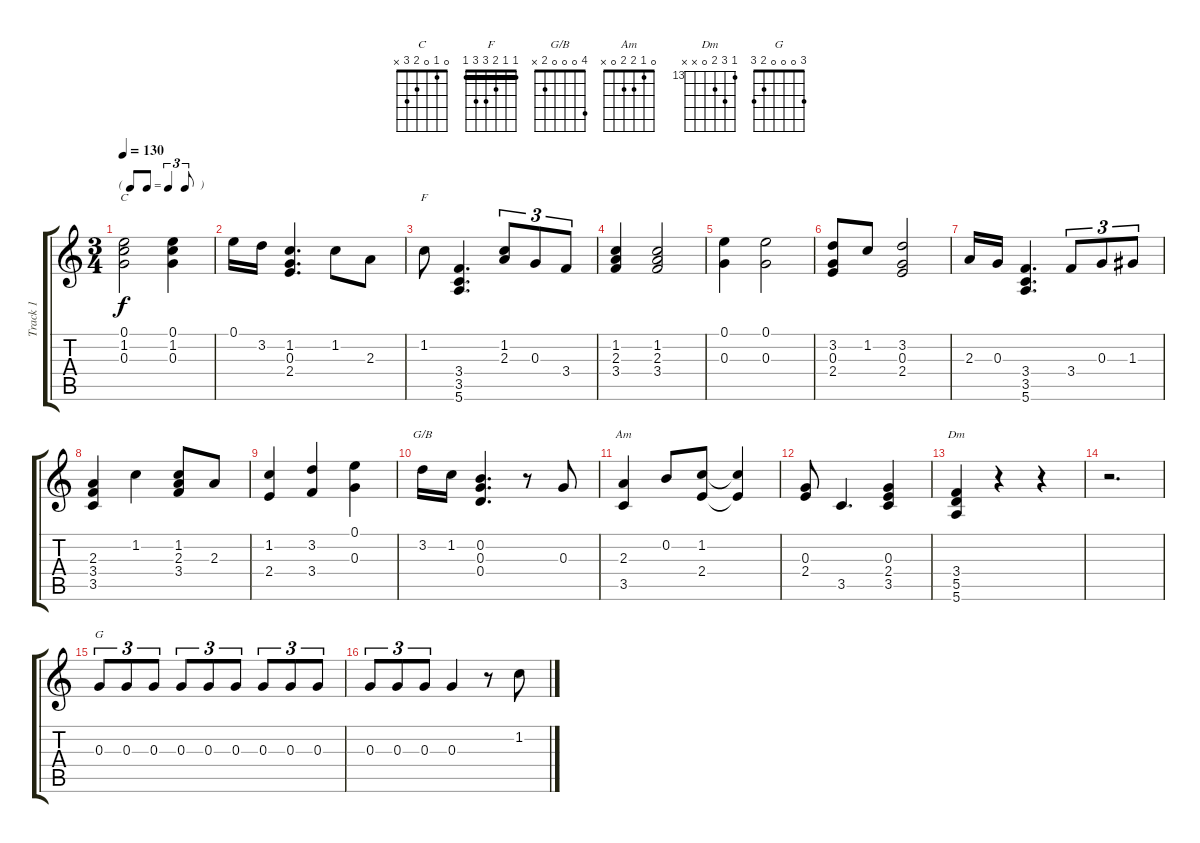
\track ("Track 1" "Track 1") {instrument acousticguitarsteel}
\staff {score tabs}
\tuning (E4 B3 G3 D3 A2 E2) {hide}
\chord ("C" 0 1 0 2 3 x)
\chord ("F" 1 1 2 3 3 1) {barre 1}
\chord ("G/B" 4 0 0 0 2 x)
\chord ("Am" 0 1 2 2 0 x)
\chord ("Dm" 13 15 14 0 x x) {firstfret 13}
\chord ("G" 3 0 0 0 2 3)
\ts (3 4)
\tf triplet8th
\tempo 130
\clef g2
\ks c
(0.1 1.2 0.3).2{ch "C" dy f} (0.1 1.2 0.3).4 |
0.1.16 3.2.16 (1.2 0.3 2.4).4{d} 1.2.8 2.3.8 |
1.2.8{ch "F"} (3.4 3.5 5.6).4{d} (1.2 2.3).8{tu (3 2)} 0.3.8{tu (3 2)} 3.4.8{tu (3 2)} |
(1.2 2.3 3.4).4 (1.2 2.3 3.4).2 |
(0.1 0.3).4 (0.1 0.3).2 |
(3.2 0.3 2.4).8 1.2.8 (3.2 0.3 2.4).2 |
2.3.16 0.3.16 (3.4 3.5 5.6).4{d} 3.4.8{tu (3 2)} 0.3.8{tu (3 2)} 1.3.8{tu (3 2)} |
(2.3 3.4 3.5).4 1.2.4 (1.2 2.3 3.4).8 2.3.8 |
(1.2 2.4).4 (3.2 3.4).4 (0.1 0.3).4 |
3.2.16{ch "G/B"} 1.2.16 (0.2 0.3 0.4).4{d} r.8 0.3.8 |
(2.3 3.5).4{ch "Am"} 0.2.8 (1.2 2.4).8 (1.2{t} 2.4{t}).4 |
(0.3 2.4).8 3.5.4{d} (0.3 2.4 3.5).4 |
(3.4 5.5 5.6).4{ch "Dm"} r.4 r.4 |
r.2{d} |
0.3.8{tu (3 2) ch "G"} 0.3.8{tu (3 2)} 0.3.8{tu (3 2)} 0.3.8{tu (3 2)} 0.3.8{tu (3 2)} 0.3.8{tu (3 2)} 0.3.8{tu (3 2)} 0.3.8{tu (3 2)} 0.3.8{tu (3 2)} |
0.3.8{tu (3 2)} 0.3.8{tu (3 2)} 0.3.8{tu (3 2)} 0.3.4 r.8 1.2.8
